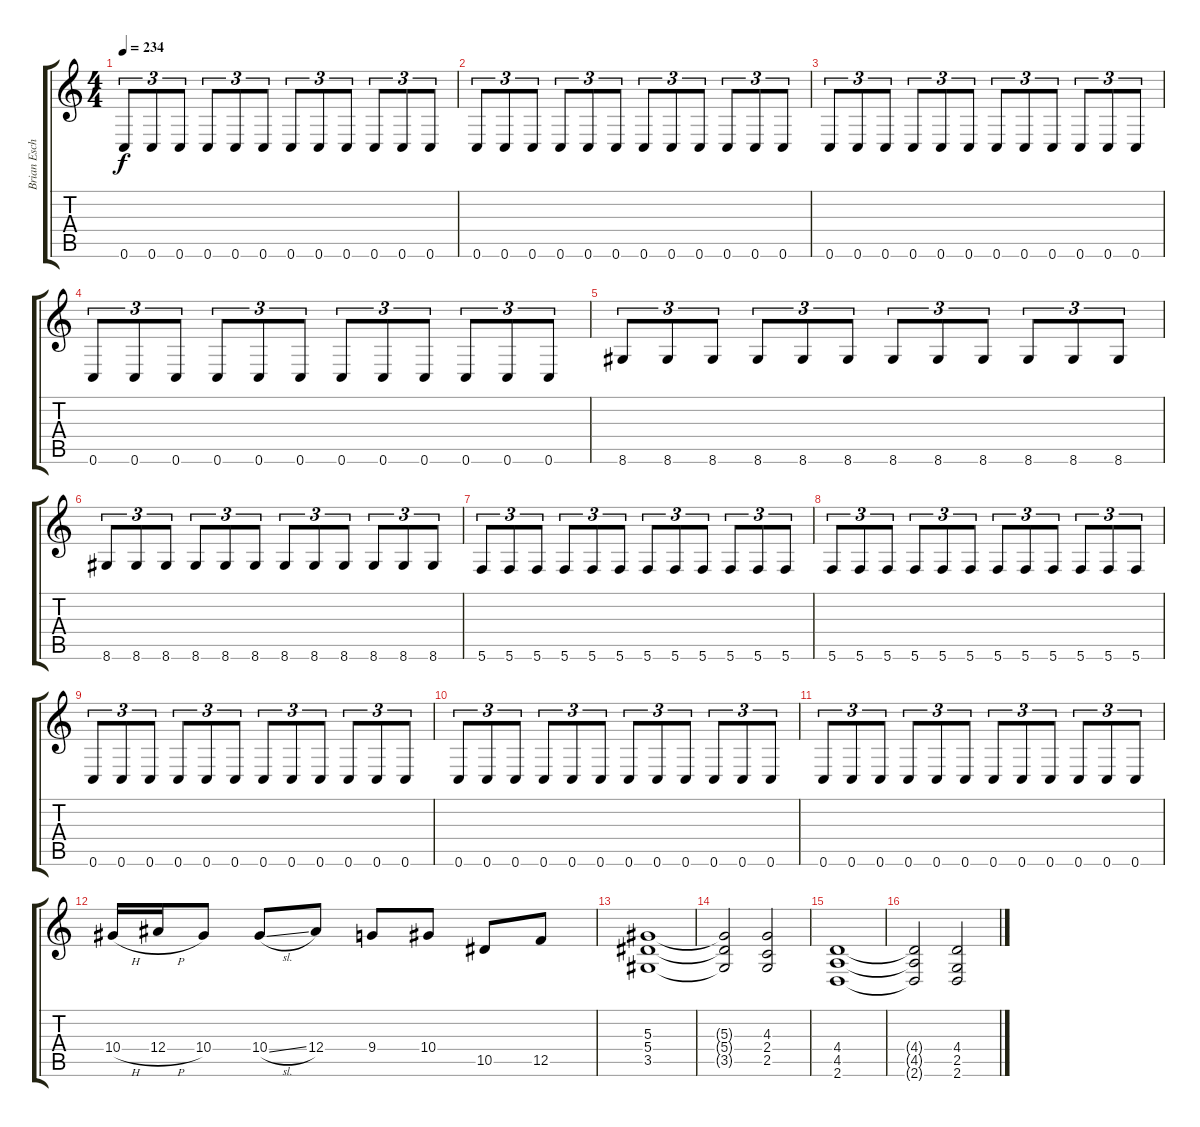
\track ("Brian Eschbach (Rhythm Guitar)" "Brian Esch") {instrument distortionguitar}
\staff {score tabs}
\tuning (C4 G3 Eb3 Bb2 F2 C2) {hide}
\ts (4 4)
\tempo 234
\clef g2
\ks c
0.6.8{tu (3 2) dy f} 0.6.8{tu (3 2)} 0.6.8{tu (3 2)} 0.6.8{tu (3 2)} 0.6.8{tu (3 2)} 0.6.8{tu (3 2)} 0.6.8{tu (3 2)} 0.6.8{tu (3 2)} 0.6.8{tu (3 2)} 0.6.8{tu (3 2)} 0.6.8{tu (3 2)} 0.6.8{tu (3 2)} |
0.6.8{tu (3 2)} 0.6.8{tu (3 2)} 0.6.8{tu (3 2)} 0.6.8{tu (3 2)} 0.6.8{tu (3 2)} 0.6.8{tu (3 2)} 0.6.8{tu (3 2)} 0.6.8{tu (3 2)} 0.6.8{tu (3 2)} 0.6.8{tu (3 2)} 0.6.8{tu (3 2)} 0.6.8{tu (3 2)} |
0.6.8{tu (3 2)} 0.6.8{tu (3 2)} 0.6.8{tu (3 2)} 0.6.8{tu (3 2)} 0.6.8{tu (3 2)} 0.6.8{tu (3 2)} 0.6.8{tu (3 2)} 0.6.8{tu (3 2)} 0.6.8{tu (3 2)} 0.6.8{tu (3 2)} 0.6.8{tu (3 2)} 0.6.8{tu (3 2)} |
0.6.8{tu (3 2)} 0.6.8{tu (3 2)} 0.6.8{tu (3 2)} 0.6.8{tu (3 2)} 0.6.8{tu (3 2)} 0.6.8{tu (3 2)} 0.6.8{tu (3 2)} 0.6.8{tu (3 2)} 0.6.8{tu (3 2)} 0.6.8{tu (3 2)} 0.6.8{tu (3 2)} 0.6.8{tu (3 2)} |
8.6.8{tu (3 2)} 8.6.8{tu (3 2)} 8.6.8{tu (3 2)} 8.6.8{tu (3 2)} 8.6.8{tu (3 2)} 8.6.8{tu (3 2)} 8.6.8{tu (3 2)} 8.6.8{tu (3 2)} 8.6.8{tu (3 2)} 8.6.8{tu (3 2)} 8.6.8{tu (3 2)} 8.6.8{tu (3 2)} |
8.6.8{tu (3 2)} 8.6.8{tu (3 2)} 8.6.8{tu (3 2)} 8.6.8{tu (3 2)} 8.6.8{tu (3 2)} 8.6.8{tu (3 2)} 8.6.8{tu (3 2)} 8.6.8{tu (3 2)} 8.6.8{tu (3 2)} 8.6.8{tu (3 2)} 8.6.8{tu (3 2)} 8.6.8{tu (3 2)} |
5.6.8{tu (3 2)} 5.6.8{tu (3 2)} 5.6.8{tu (3 2)} 5.6.8{tu (3 2)} 5.6.8{tu (3 2)} 5.6.8{tu (3 2)} 5.6.8{tu (3 2)} 5.6.8{tu (3 2)} 5.6.8{tu (3 2)} 5.6.8{tu (3 2)} 5.6.8{tu (3 2)} 5.6.8{tu (3 2)} |
5.6.8{tu (3 2)} 5.6.8{tu (3 2)} 5.6.8{tu (3 2)} 5.6.8{tu (3 2)} 5.6.8{tu (3 2)} 5.6.8{tu (3 2)} 5.6.8{tu (3 2)} 5.6.8{tu (3 2)} 5.6.8{tu (3 2)} 5.6.8{tu (3 2)} 5.6.8{tu (3 2)} 5.6.8{tu (3 2)} |
0.6.8{tu (3 2)} 0.6.8{tu (3 2)} 0.6.8{tu (3 2)} 0.6.8{tu (3 2)} 0.6.8{tu (3 2)} 0.6.8{tu (3 2)} 0.6.8{tu (3 2)} 0.6.8{tu (3 2)} 0.6.8{tu (3 2)} 0.6.8{tu (3 2)} 0.6.8{tu (3 2)} 0.6.8{tu (3 2)} |
0.6.8{tu (3 2)} 0.6.8{tu (3 2)} 0.6.8{tu (3 2)} 0.6.8{tu (3 2)} 0.6.8{tu (3 2)} 0.6.8{tu (3 2)} 0.6.8{tu (3 2)} 0.6.8{tu (3 2)} 0.6.8{tu (3 2)} 0.6.8{tu (3 2)} 0.6.8{tu (3 2)} 0.6.8{tu (3 2)} |
0.6.8{tu (3 2)} 0.6.8{tu (3 2)} 0.6.8{tu (3 2)} 0.6.8{tu (3 2)} 0.6.8{tu (3 2)} 0.6.8{tu (3 2)} 0.6.8{tu (3 2)} 0.6.8{tu (3 2)} 0.6.8{tu (3 2)} 0.6.8{tu (3 2)} 0.6.8{tu (3 2)} 0.6.8{tu (3 2)} |
10.4{h}.16 12.4{h}.16 10.4.8 10.4{sl}.8 12.4.8 9.4.8 10.4.8 10.5.8 12.5.8 |
(5.3 5.4 3.5).1{balance 8} |
(5.3{t} 5.4{t} 3.5{t}).2 (4.3 2.4 2.5).2 |
(4.4 4.5 2.6).1 |
(4.4{t} 4.5{t} 2.6{t}).2 (4.4 2.5 2.6).2
